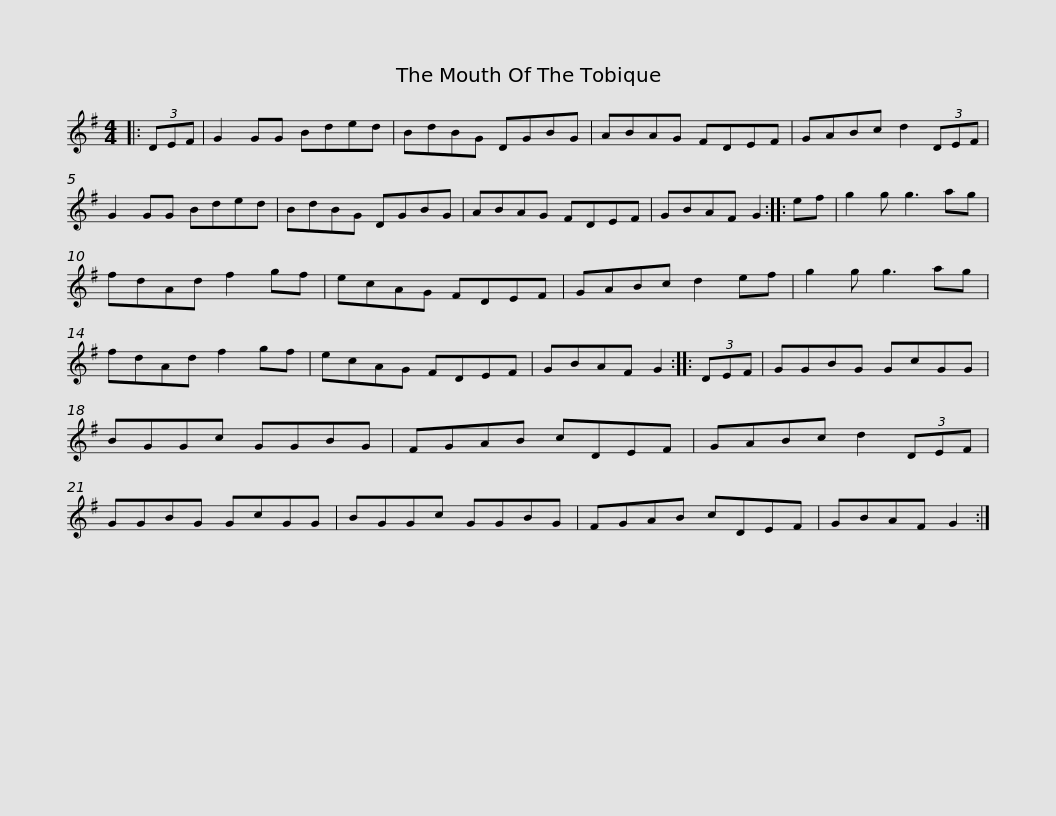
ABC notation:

X:1
L:1/8
M:4/4
I:linebreak $
K:G
V:1 treble
V:1
|: (3DEF | G2 GG Bded | BdBG DGBG | ABAG FDEF | GABc d2 (3DEF | %5
 G2 GG Bded |$ BdBG DGBG | ABAG FDEF | GBAF G2 :: ef | %10
 g2 g g3 ag | fdAd f2 gf | ecAG FDEF |$ GABc d2 ef | g2 g g3 ag | %15
 fdAd f2 gf | ecAG FDEF | GBAF G2 :: (3DEF | GGBG GcGG |$ %20
 BGGc GGBG | FGAB cDEF | GABc d2 (3DEF | GGBG GcGG | BGGc GGBG |$ %25
 FGAB cDEF | GBAF G2 :| %27
